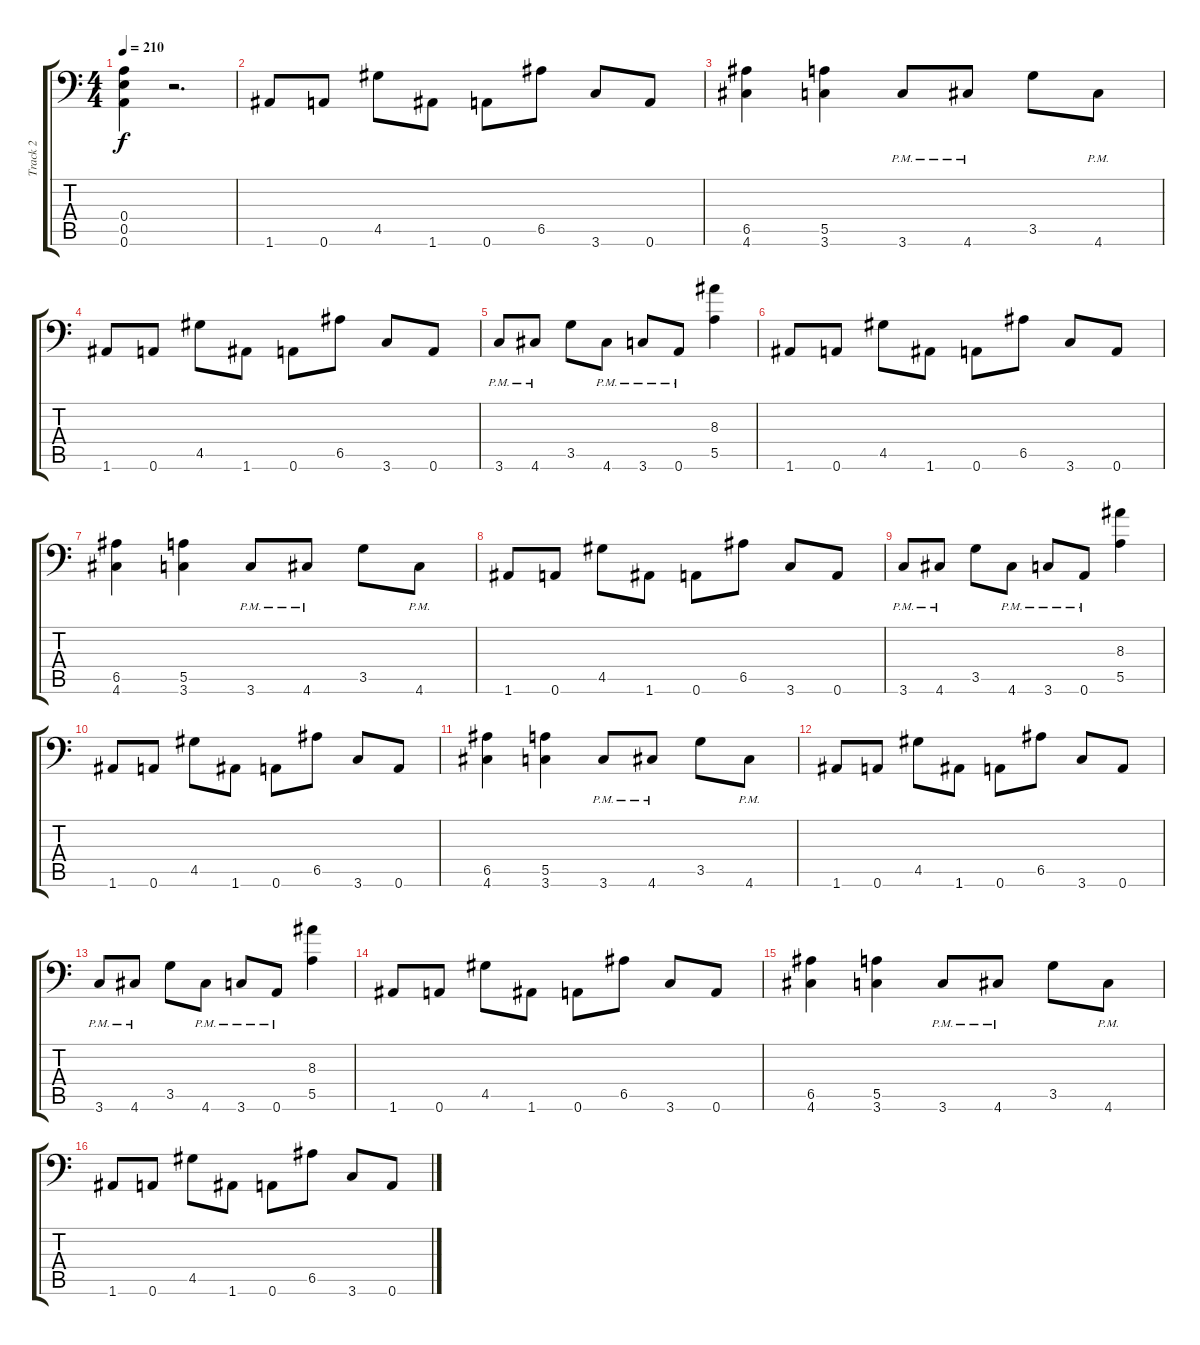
\track ("Track 2" "Track 2") {instrument distortionguitar}
\staff {score tabs}
\tuning (B3 Gb3 D3 A2 E2 A1) {hide}
\ts (4 4)
\tempo 210
\clef f4
\ks c
(0.4 0.5 0.6).4{dy f} r.2{d} |
1.6.8 0.6.8 4.5.8 1.6.8 0.6.8 6.5.8 3.6.8 0.6.8 |
(6.5 4.6).4 (5.5 3.6).4 3.6{pm}.8 4.6{pm}.8 3.5.8 4.6{pm}.8 |
1.6.8 0.6.8 4.5.8 1.6.8 0.6.8 6.5.8 3.6.8 0.6.8 |
3.6{pm}.8 4.6{pm}.8 3.5.8 4.6{pm}.8 3.6{pm}.8 0.6{pm}.8 (8.3 5.5).4 |
1.6.8 0.6.8 4.5.8 1.6.8 0.6.8 6.5.8 3.6.8 0.6.8 |
(6.5 4.6).4 (5.5 3.6).4 3.6{pm}.8 4.6{pm}.8 3.5.8 4.6{pm}.8 |
1.6.8 0.6.8 4.5.8 1.6.8 0.6.8 6.5.8 3.6.8 0.6.8 |
3.6{pm}.8 4.6{pm}.8 3.5.8 4.6{pm}.8 3.6{pm}.8 0.6{pm}.8 (8.3 5.5).4 |
1.6.8 0.6.8 4.5.8 1.6.8 0.6.8 6.5.8 3.6.8 0.6.8 |
(6.5 4.6).4 (5.5 3.6).4 3.6{pm}.8 4.6{pm}.8 3.5.8 4.6{pm}.8 |
1.6.8 0.6.8 4.5.8 1.6.8 0.6.8 6.5.8 3.6.8 0.6.8 |
3.6{pm}.8 4.6{pm}.8 3.5.8 4.6{pm}.8 3.6{pm}.8 0.6{pm}.8 (8.3 5.5).4 |
1.6.8 0.6.8 4.5.8 1.6.8 0.6.8 6.5.8 3.6.8 0.6.8 |
(6.5 4.6).4 (5.5 3.6).4 3.6{pm}.8 4.6{pm}.8 3.5.8 4.6{pm}.8 |
1.6.8 0.6.8 4.5.8 1.6.8 0.6.8 6.5.8 3.6.8 0.6.8
